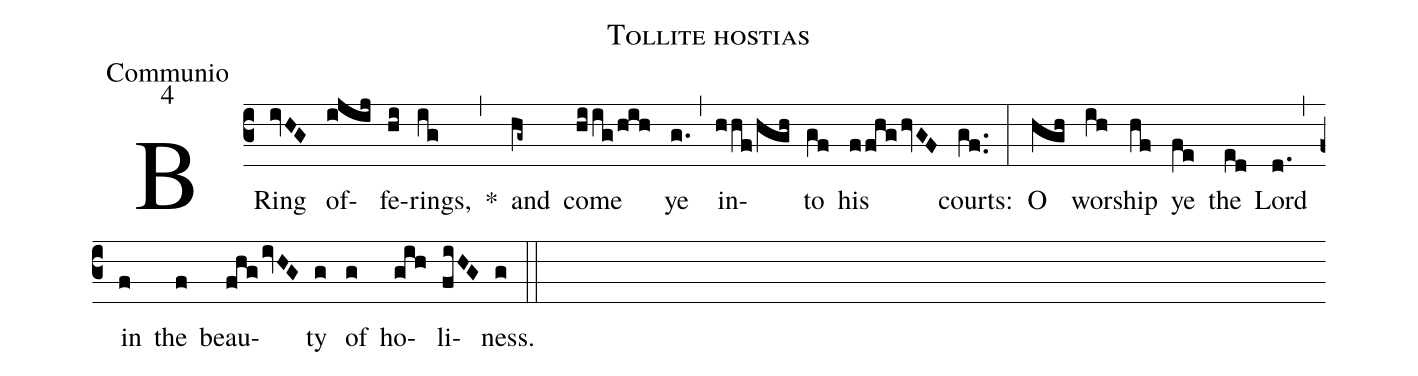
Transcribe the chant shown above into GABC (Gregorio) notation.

name:Tollite hostias;
office-part:Communio;
mode:4;
%%
(c3) BRing(ivHG) of(ijij)fe(hi)rings,(ig) *(,) and(hg~) come(hiig/hih) ye(g.) (,) in(hhf/hgh)to(gf) his(ffhg/hvGF) courts:(gf..) (:) O(hgh) wor(ih)ship(hf) ye(fe) the(ed) Lord(d.1) (,) in(f) the(f) beau(fhg/ivHG)ty(g) of(g) ho(gih)li(fiHG)ness.(g) (::)
